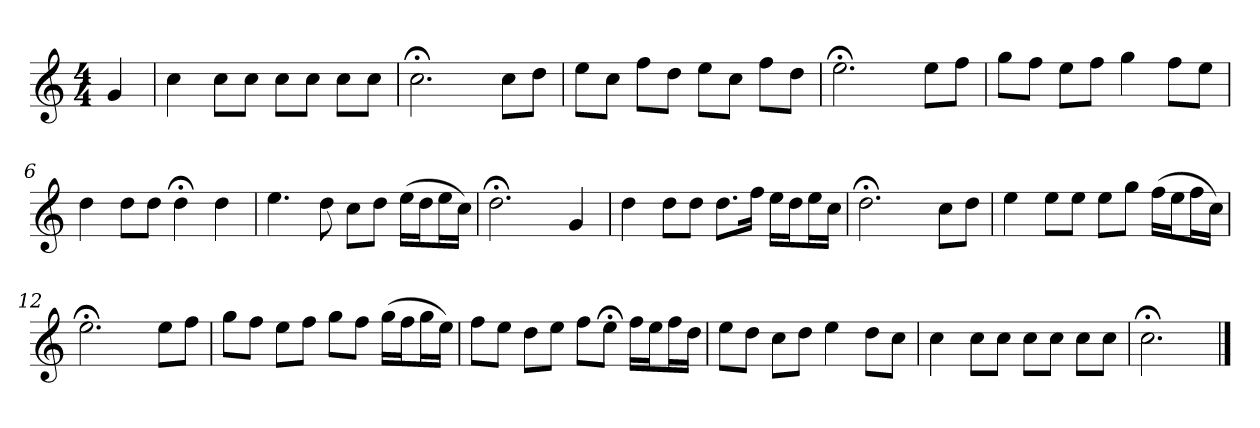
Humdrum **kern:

**kern
*part1
*staff1
*k[]
*C:
*M4/4
*MM120
=
4g
=1
4cc
8ccL
8ccJ
8ccL
8ccJ
8ccL
8ccJ
=2
2.cc;<
8ccL
8ddJ
=3
8eeL
8ccJ
8ffL
8ddJ
8eeL
8ccJ
8ffL
8ddJ
=4
2.ee;<
8eeL
8ffJ
=5
8ggL
8ffJ
8eeL
8ffJ
4gg
8ffL
8eeJ
=6
4dd
8ddL
8ddJ
4dd;<
4dd
=7
4.ee
8dd
8ccL
8ddJ
(16eeLL
16ddJ
16eeL
16ccJJ)
=8
2.dd;<
4g
=9
4dd
8ddL
8ddJ
8.ddL
16ffJk
16eeLL
16ddJ
16eeL
16ccJJ
=10
2.dd;<
8ccL
8ddJ
=11
4ee
8eeL
8eeJ
8eeL
8ggJ
(16ffLL
16eeJ
16ffL
16ccJJ)
=12
2.ee;<
8eeL
8ffJ
=13
8ggL
8ffJ
8eeL
8ffJ
8ggL
8ffJ
(16ggLL
16ffJ
16ggL
16eeJJ)
=14
8ffL
8eeJ
8ddL
8eeJ
8ffL
8ee;<J
16ffLL
16eeJ
16ffL
16ddJJ
=15
8eeL
8ddJ
8ccL
8ddJ
4ee
8ddL
8ccJ
=16
4cc
8ccL
8ccJ
8ccL
8ccJ
8ccL
8ccJ
=17
2.cc;<
==
*-
